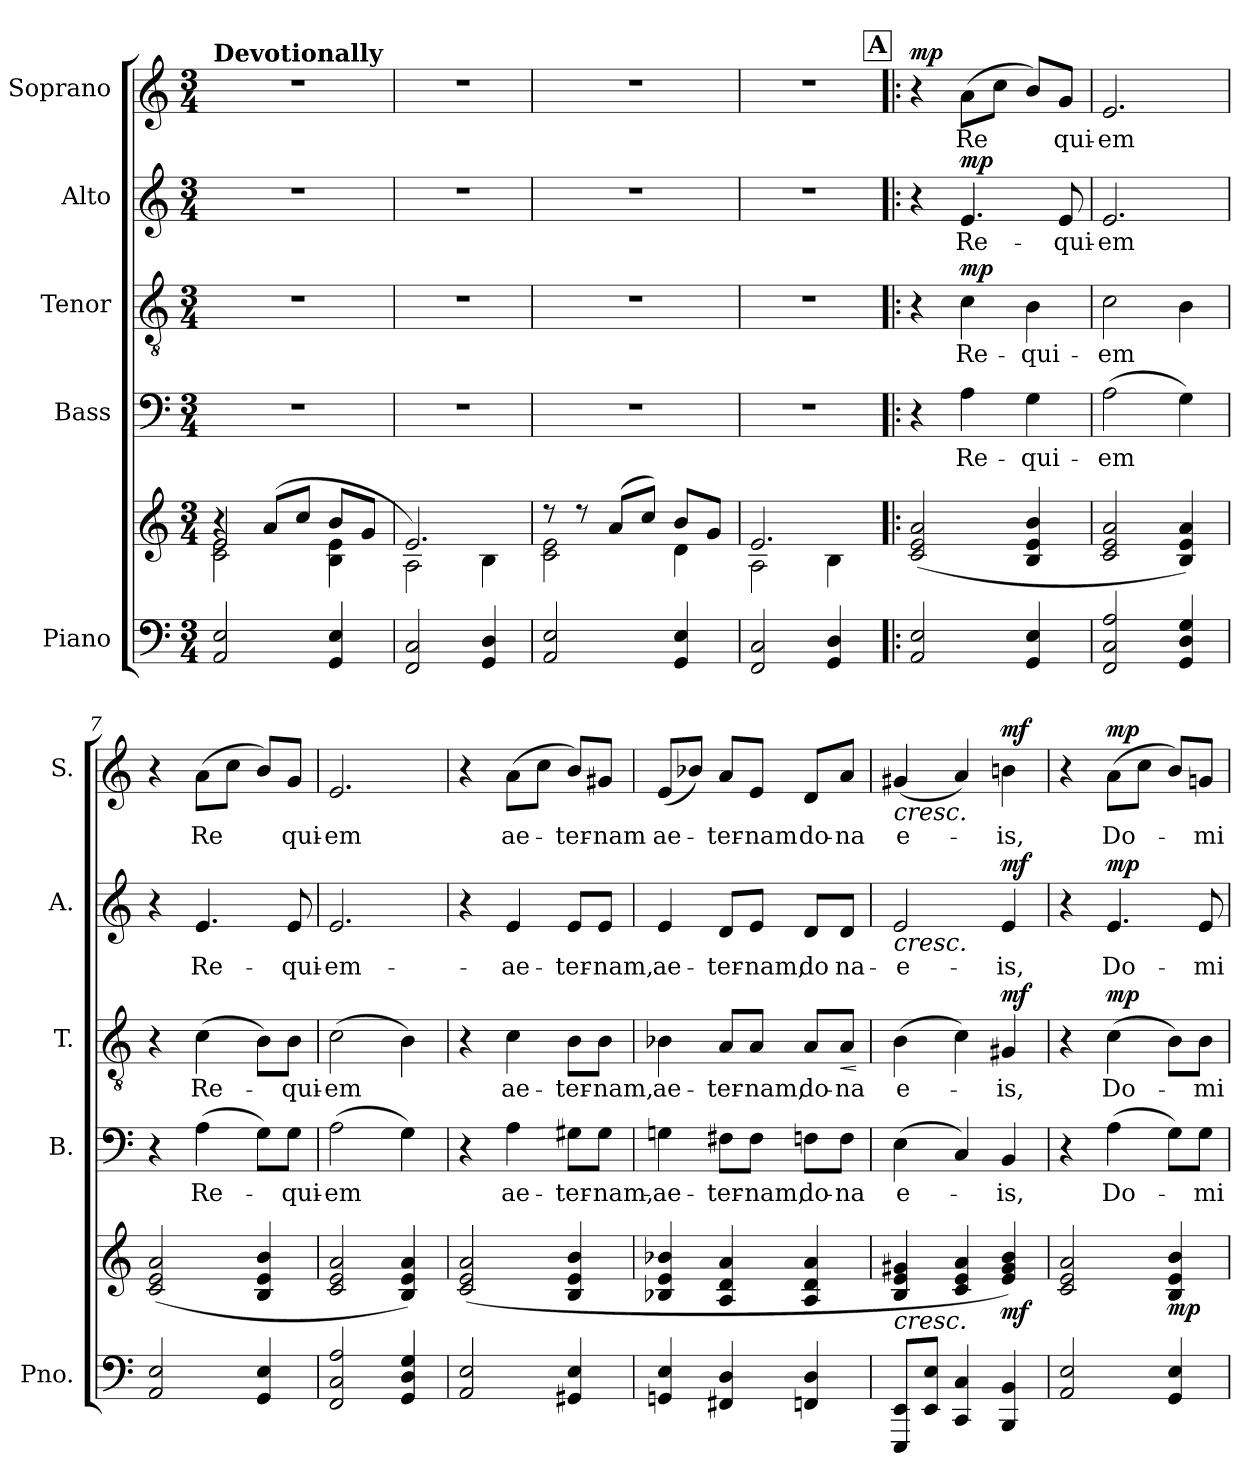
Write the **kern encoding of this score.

**kern	**kern	**dynam	**kern	**text	**kern	**text	**dynam	**kern	**text	**dynam	**kern	**text	**dynam
*part5	*part5	*part5	*part4	*part4	*part3	*part3	*part3	*part2	*part2	*part2	*part1	*part1	*part1
*staff6	*staff5	*staff5/6	*staff4	*staff4	*staff3	*staff3	*staff3	*staff2	*staff2	*staff2	*staff1	*staff1	*staff1
*I"Piano	*	*	*I"Bass	*	*I"Tenor	*	*	*I"Alto	*	*	*I"Soprano	*	*
*I'Pno.	*	*	*I'B.	*	*I'T.	*	*	*I'A.	*	*	*I'S.	*	*
*clefF4	*clefG2	*	*clefF4	*	*clefGv2	*	*	*clefG2	*	*	*clefG2	*	*
*k[]	*k[]	*	*k[]	*	*k[]	*	*	*k[]	*	*	*k[]	*	*
*M3/4	*M3/4	*	*M3/4	*	*M3/4	*	*	*M3/4	*	*	*M3/4	*	*
*MM60	*MM60	*	*MM60	*	*MM60	*	*	*MM60	*	*	*MM60	*	*
=1	=1	=1	=1	=1	=1	=1	=1	=1	=1	=1	=1	=1	=1
*	*^	*	*	*	*	*	*	*	*	*	*	*	*
*	*	*^	*	*	*	*	*	*	*	*	*	*	*	*
!	!	!	!	!	!	!	!	!	!	!	!	!	!LO:TX:a:B:t=Devotionally	!	!
2AA/ 2E/	4r	2c\ 2e\	2e/	.	2.r	.	2.r	.	.	2.r	.	.	2.r	.	.
.	(>8a/L	.	.	.	.	.	.	.	.	.	.	.	.	.	.
.	8cc/J	.	.	.	.	.	.	.	.	.	.	.	.	.	.
4GG/ 4E/	8b/L	4B\ 4e\	4ryy	.	.	.	.	.	.	.	.	.	.	.	.
.	8g/J	.	.	.	.	.	.	.	.	.	.	.	.	.	.
*	*	*v	*v	*	*	*	*	*	*	*	*	*	*	*	*
=2	=2	=2	=2	=2	=2	=2	=2	=2	=2	=2	=2	=2	=2	=2
2FF/ 2C/	2.e/)	2A\	.	2.r	.	2.r	.	.	2.r	.	.	2.r	.	.
4GG/ 4D/	.	4B\	.	.	.	.	.	.	.	.	.	.	.	.
=3	=3	=3	=3	=3	=3	=3	=3	=3	=3	=3	=3	=3	=3	=3
2AA/ 2E/	8r	2c\ 2e\	.	2.r	.	2.r	.	.	2.r	.	.	2.r	.	.
.	8r	.	.	.	.	.	.	.	.	.	.	.	.	.
.	(>8a/L	.	.	.	.	.	.	.	.	.	.	.	.	.
.	8cc/J)	.	.	.	.	.	.	.	.	.	.	.	.	.
4GG/ 4E/	8b/L	4d\	.	.	.	.	.	.	.	.	.	.	.	.
.	8g/J	.	.	.	.	.	.	.	.	.	.	.	.	.
=4	=4	=4	=4	=4	=4	=4	=4	=4	=4	=4	=4	=4	=4	=4
2FF/ 2C/	2.e/	2A\	.	2.r	.	2.r	.	.	2.r	.	.	2.r	.	.
4GG/ 4D/	.	4B\	.	.	.	.	.	.	.	.	.	.	.	.
!!LO:REH:place=s1:a:B:fs=14:t=A
=5!|:	=5!|:	=5!|:	=5!|:	=5!|:	=5!|:	=5!|:	=5!|:	=5!|:	=5!|:	=5!|:	=5!|:	=5!|:	=5!|:	=5!|:
!	!	!	!LO:DY:b	!	!	!	!	!	!	!	!	!	!	!
!	!	!	!LO:DY:n=1:b	!	!	!	!	!	!	!	!	!	!	!LO:DY:a
*	*v	*v	*	*	*	*	*	*	*	*	*	*	*	*
2AA/ 2E/	(>2c/ 2e/ 2a/	mp mp	4r	.	4r	.	.	4r	.	.	4r	.	mp
!	!	!	!	!LO:LY:b	!	!LO:LY:b	!LO:DY:a	!	!LO:LY:b	!LO:DY:a	!	!LO:LY:b	!
.	.	.	4A\	Re-	4c\	Re-	mp	4.e/	Re-	mp	(>8a\L	Re	.
.	.	.	.	.	.	.	.	.	.	.	8cc\J	.	.
!	!	!	!	!LO:LY:b	!	!LO:LY:b	!	!	!	!	!	!	!
4GG/ 4E/	4B/ 4e/ 4b/	.	4G\	-qui-	4B\	-qui-	.	.	.	.	8b/L)	.	.
!	!	!	!	!	!	!	!	!	!LO:LY:b	!	!	!LO:LY:b	!
.	.	.	.	.	.	.	.	8e/	-qui-	.	8g/J	qui-	.
=6	=6	=6	=6	=6	=6	=6	=6	=6	=6	=6	=6	=6	=6
!	!	!	!	!LO:LY:b	!	!LO:LY:b	!	!	!LO:LY:b	!	!	!LO:LY:b	!
2FF/ 2C/ 2A/	2c/ 2e/ 2a/	.	(>2A\	-em	2c\	-em	.	2.e/	-em	.	2.e/	-em	.
4GG/ 4D/ 4G/	4B/ 4e/ 4a/)	.	4G\)	.	4B\	.	.	.	.	.	.	.	.
=7	=7	=7	=7	=7	=7	=7	=7	=7	=7	=7	=7	=7	=7
2AA/ 2E/	(>2c/ 2e/ 2a/	.	4r	.	4r	.	.	4r	.	.	4r	.	.
!	!	!	!	!LO:LY:b	!	!LO:LY:b	!	!	!LO:LY:b	!	!	!LO:LY:b	!
.	.	.	(>4A\	Re-	(>4c\	Re-	.	4.e/	Re-	.	(>8a\L	Re	.
.	.	.	.	.	.	.	.	.	.	.	8cc\J	.	.
4GG/ 4E/	4B/ 4e/ 4b/	.	8G\L)	.	8B\L)	.	.	.	.	.	8b/L)	.	.
!	!	!	!	!LO:LY:b	!	!LO:LY:b	!	!	!LO:LY:b	!	!	!LO:LY:b	!
.	.	.	8G\J	-qui-	8B\J	-qui-	.	8e/	-qui-	.	8g/J	qui-	.
=8	=8	=8	=8	=8	=8	=8	=8	=8	=8	=8	=8	=8	=8
!	!	!	!	!LO:LY:b	!	!LO:LY:b	!	!	!LO:LY:b	!	!	!LO:LY:b	!
2FF/ 2C/ 2A/	2c/ 2e/ 2a/	.	(>2A\	-em	(>2c\	-em	.	2.e/	-em-	.	2.e/	-em	.
4GG/ 4D/ 4G/	4B/ 4e/ 4a/)	.	4G\)	.	4B\)	.	.	.	.	.	.	.	.
=9	=9	=9	=9	=9	=9	=9	=9	=9	=9	=9	=9	=9	=9
2AA/ 2E/	(>2c/ 2e/ 2a/	.	4r	.	4r	.	.	4r	.	.	4r	.	.
!	!	!	!	!LO:LY:b	!	!LO:LY:b	!	!	!LO:LY:b	!	!	!LO:LY:b	!
.	.	.	4A\	ae-	4c\	ae-	.	4e/	-ae-	.	(>8a\L	ae-	.
.	.	.	.	.	.	.	.	.	.	.	8cc\J	.	.
!	!	!	!	!LO:LY:b	!	!LO:LY:b	!	!	!LO:LY:b	!	!	!LO:LY:b	!
4GG#X/ 4E/	4B/ 4e/ 4b/	.	8G#X\L	-ter-	8B\L	-ter-	.	8e/L	-ter-	.	8b/L)	ter-	.
!	!	!	!	!LO:LY:b	!	!LO:LY:b	!	!	!LO:LY:b	!	!	!LO:LY:b	!
.	.	.	8G#\J	-nam,-	8B\J	-nam,	.	8e/J	-nam,	.	8g#X/J	-nam	.
!!LO:LB:g=z
=10	=10	=10	=10	=10	=10	=10	=10	=10	=10	=10	=10	=10	=10
!	!	!	!	!LO:LY:b	!	!LO:LY:b	!	!	!LO:LY:b	!	!	!LO:LY:b	!
4GGn/ 4E/	4B-X/ 4e/ 4b-X/	.	4Gn\	-ae-	4B-X\	ae-	.	4e/	ae-	.	(<8e/L	ae-	.
.	.	.	.	.	.	.	.	.	.	.	8b-X/J)	.	.
!	!	!	!	!LO:LY:b	!	!LO:LY:b	!	!	!LO:LY:b	!	!	!LO:LY:b	!
4FF#X/ 4D/	4A/ 4d/ 4a/	.	8F#X\L	-ter-	8A/L	-ter-	.	8d/L	-ter-	.	8a/L	-ter-	.
!	!	!	!	!LO:LY:b	!	!LO:LY:b	!	!	!LO:LY:b	!	!	!LO:LY:b	!
.	.	.	8F#\J	-nam,	8A/J	-nam,	.	8e/J	-nam,	.	8e/J	-nam	.
!	!	!	!	!LO:LY:b	!	!LO:LY:b	!	!	!LO:LY:b	!	!	!LO:LY:b	!
4FFn/ 4D/	4A/ 4d/ 4a/	.	8Fn\L	do-	8A/L	do-	.	8d/L	do	.	8d/L	do-	.
!	!	!	!	!LO:LY:b	!	!LO:LY:b	!LO:HP:b	!	!LO:LY:b	!	!	!LO:LY:b	!
.	.	.	8F\J	-na	8A/J	-na	<	8d/J	na-	.	8a/J	-na	.
.	.	.	.	.	.	.	[	.	.	.	.	.	.
=11	=11	=11	=11	=11	=11	=11	=11	=11	=11	=11	=11	=11	=11
!	!	!LO:HP:b	!	!LO:LY:b	!	!LO:LY:b	!	!	!LO:LY:b	!LO:HP:b	!	!LO:LY:b	!LO:HP:b
8EEE/ 8EE/L	4B/ 4e/ 4g#X/	<	(>4E\	e-	(>4B\	e-	.	2e/	-e-	<	(<4g#X/	e-	<
8EE/ 8E/J	.	.	.	.	.	.	.	.	.	.	.	.	.
4CC/ 4C/	4c/ 4e/ 4a/	.	4C/)	.	4c\)	.	.	.	.	.	4a/)	.	.
!	!	!LO:DY:b	!	!LO:LY:b	!	!LO:LY:b	!LO:DY:a	!	!LO:LY:b	!LO:DY:a	!	!LO:LY:b	!LO:DY:a
4BBB/ 4BB/	4e/ 4g#/ 4b/)	mf	4BB/	-is,	4G#X/	-is,	mf	4e/	-is,	mf	4bn\	-is,	mf
.	.	[	.	.	.	.	.	.	.	[	.	.	[
=12	=12	=12	=12	=12	=12	=12	=12	=12	=12	=12	=12	=12	=12
2AA/ 2E/	2c/ 2e/ 2a/	.	4r	.	4r	.	.	4r	.	.	4r	.	.
!	!	!	!	!LO:LY:b	!	!LO:LY:b	!LO:DY:a	!	!LO:LY:b	!LO:DY:a	!	!LO:LY:b	!LO:DY:a
.	.	.	(>4A\	Do-	(>4c\	Do-	mp	4.e/	Do-	mp	(>8a\L	Do-	mp
.	.	.	.	.	.	.	.	.	.	.	8cc\J	.	.
!	!	!LO:DY:b	!	!	!	!	!	!	!	!	!	!	!
4GG/ 4E/	4B/ 4e/ 4b/	mp	8G\L)	.	8B\L)	.	.	.	.	.	8b/L)	.	.
!	!	!	!	!LO:LY:b	!	!LO:LY:b	!	!	!LO:LY:b	!	!	!LO:LY:b	!
.	.	.	8G\J	-mi-	8B\J	-mi-	.	8e/	-mi-	.	8gn/J	-mi-	.
=	=	=	=	=	=	=	=	=	=	=	=	=	=
*-	*-	*-	*-	*-	*-	*-	*-	*-	*-	*-	*-	*-	*-
